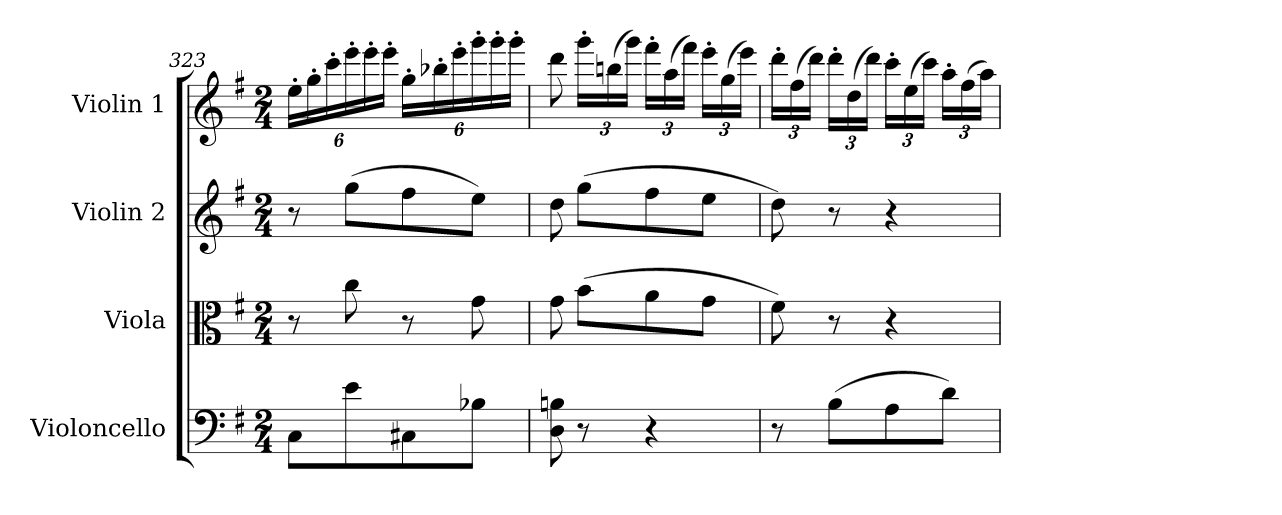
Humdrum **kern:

**kern	**kern	**kern	**kern
*part4	*part3	*part2	*part1
*staff4	*staff3	*staff2	*staff1
*I"Violoncello	*I"Viola	*I"Violin 2	*I"Violin 1
*I'Vc	*I'Vla	*I'Vln	*I'Vln
!!LO:LB:g=z
*clefF4	*clefC3	*clefG2	*clefG2
*k[f#]	*k[f#]	*k[f#]	*k[f#]
*M2/4	*M2/4	*M2/4	*M2/4
*	*	*	*Xbrackettup
=323	=323	=323	=323
8C\L	8r	8r	24ee'\LL
.	.	.	24gg'\
.	.	.	24ccc'\
8e\	8cc\	(8gg\L	24eee'\
.	.	.	24eee'\
.	.	.	24eee'\JJ
8C#X\	8r	8ff#\	24gg'\LL
.	.	.	24bb-X'\
.	.	.	24eee'\
8B-X\J	8g\	8ee\J)	24ggg'\
.	.	.	24ggg'\
.	.	.	24ggg'\JJ
=324	=324	=324	=324
8D\ 8Bn\	8g\	8dd\	8ddd\
8r	(8b\L	(8gg\L	24ggg'\LL
.	.	.	(24bbn\
.	.	.	24ggg\JJ)
4r	8a\	8ff#\	24fff#'\LL
.	.	.	(24aa\
.	.	.	24fff#\JJ)
.	8g\J	8ee\J	24eee'\LL
.	.	.	(24gg\
.	.	.	24eee\JJ)
=325	=325	=325	=325
8r	8f#\)	8dd\)	24ddd'\LL
.	.	.	(24ff#\
.	.	.	24ddd\JJ)
(8B\L	8r	8r	24ddd'\LL
.	.	.	(24dd\
.	.	.	24ddd\JJ)
8A\	4r	4r	24ccc'\LL
.	.	.	(24ee\
.	.	.	24ccc\JJ)
8d\J)	.	.	24aa'\LL
.	.	.	(24ff#\
.	.	.	24aa\JJ)
=	=	=	=
*-	*-	*-	*-
